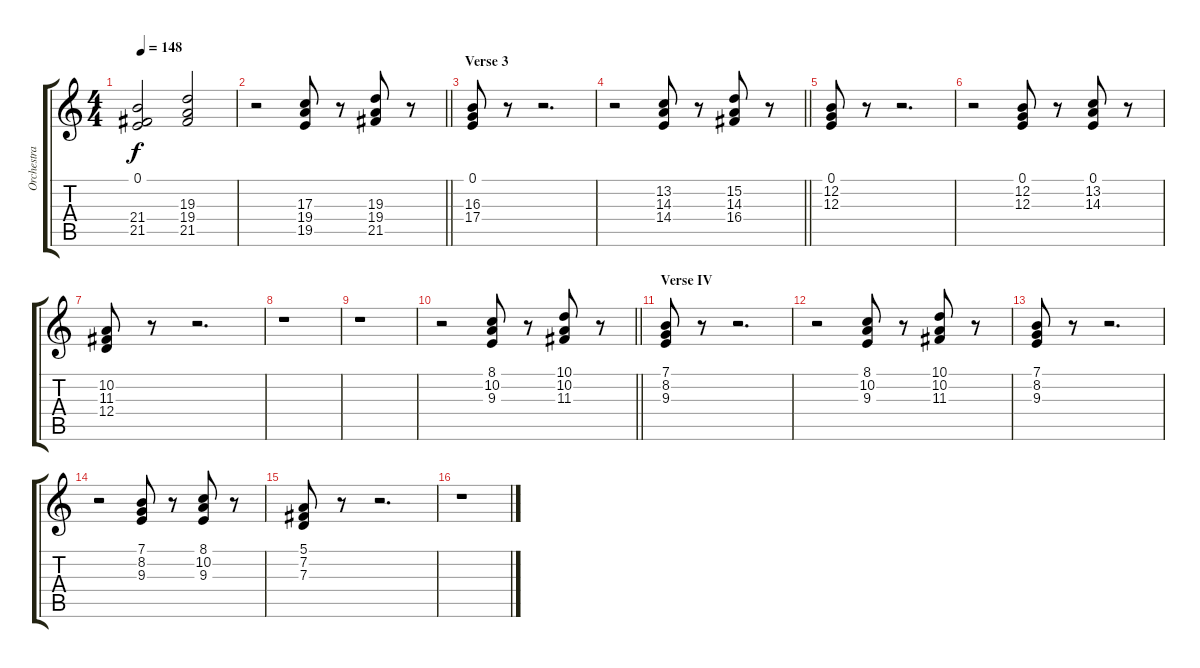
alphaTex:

\track ("Orchestra I" "Orchestra ") {instrument stringensemble1}
\staff {score tabs}
\tuning (E4 B3 G3 D3 A2 E2) {hide}
\ts (4 4)
\tempo 148
\clef g2
\ks c
(0.1 21.4 21.5).2{dy f} (19.3 19.4 21.5).2 |
\barLineRight lightlight
r.2 (17.3 19.4 19.5).8 r.8 (19.3 19.4 21.5).8 r.8 |
\section ("" "Verse 3")
(0.1 16.3 17.4).8 r.8 r.2{d} |
\barLineRight lightlight
r.2 (13.2 14.3 14.4).8 r.8 (15.2 14.3 16.4).8 r.8 |
(0.1 12.2 12.3).8 r.8 r.2{d} |
r.2 (0.1 12.2 12.3).8 r.8 (0.1 13.2 14.3).8 r.8 |
(10.2 11.3 12.4).8 r.8 r.2{d} |
r.1 |
r.1 |
\barLineRight lightlight
r.2 (8.1 10.2 9.3).8 r.8 (10.1 10.2 11.3).8 r.8 |
\section ("" "Verse IV")
(7.1 8.2 9.3).8 r.8 r.2{d} |
r.2 (8.1 10.2 9.3).8 r.8 (10.1 10.2 11.3).8 r.8 |
(7.1 8.2 9.3).8 r.8 r.2{d} |
r.2 (7.1 8.2 9.3).8 r.8 (8.1 10.2 9.3).8 r.8 |
(5.1 7.2 7.3).8 r.8 r.2{d} |
r.1
